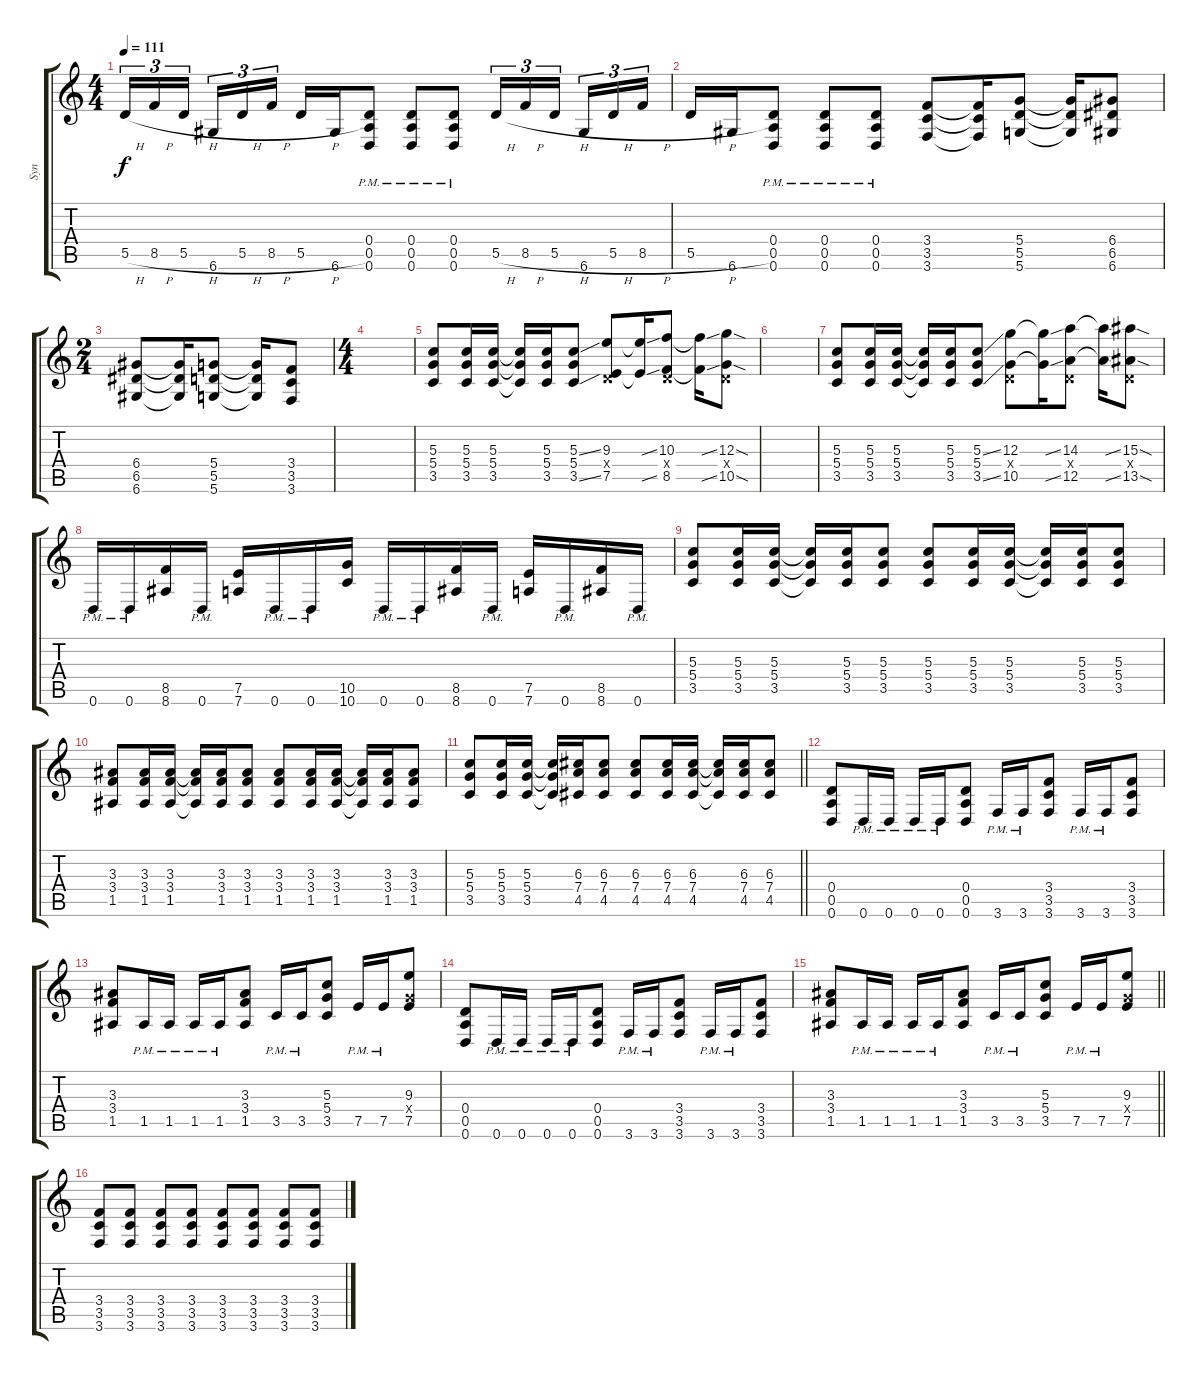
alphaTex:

\track ("Syn" "Syn") {instrument distortionguitar}
\staff {score tabs}
\tuning (E4 B3 G3 D3 A2 D2) {hide}
\ts (4 4)
\tempo 111
\clef g2
\ks c
5.5{h}.16{tu (3 2) dy f} 8.5{h}.16{tu (3 2)} 5.5{h}.16{tu (3 2) beam splitsecondary} 6.6.16{tu (3 2)} 5.5{h}.16{tu (3 2)} 8.5{h}.16{tu (3 2)} 5.5{h}.16 6.6.16 (0.4{pm} 0.5{pm} 0.6{pm}).8 (0.4{pm} 0.5{pm} 0.6{pm}).8 (0.4{pm} 0.5{pm} 0.6{pm}).8 5.5{h}.16{tu (3 2)} 8.5{h}.16{tu (3 2)} 5.5{h}.16{tu (3 2) beam splitsecondary} 6.6.16{tu (3 2)} 5.5{h}.16{tu (3 2)} 8.5{h}.16{tu (3 2)} |
5.5{h}.16 6.6.16 (0.4{pm} 0.5{pm} 0.6{pm}).8 (0.4{pm} 0.5{pm} 0.6{pm}).8 (0.4{pm} 0.5{pm} 0.6{pm}).8 (3.4 3.5 3.6).8 (3.4{t} 3.5{t} 3.6{t}).16 (5.4 5.5 5.6).8 (5.4{t} 5.5{t} 5.6{t}).16 (6.4 6.5 6.6).8 |
\ts (2 4)
(6.4 6.5 6.6).8 (6.4{t} 6.5{t} 6.6{t}).16 (5.4 5.5 5.6).8 (5.4{t} 5.5{t} 5.6{t}).16 (3.4 3.5 3.6).8 |
\ts (4 4)
|
(5.3 5.4 3.5).8 (5.3 5.4 3.5).16 (5.3 5.4 3.5).16 (5.3{t} 5.4{t} 3.5{t}).16 (5.3 5.4 3.5).16 (5.3{ss} 5.4 3.5{ss}).8 (9.3 0.4{x} 7.5).8 (9.3{ss t} 7.5{ss t}).16 (10.3 0.4{x} 8.5).8 (10.3{ss t} 8.5{ss t}).16 (12.3{sod} 0.4{x} 10.5{sod}).8 |
|
(5.3 5.4 3.5).8 (5.3 5.4 3.5).16 (5.3 5.4 3.5).16 (5.3{t} 5.4{t} 3.5{t}).16 (5.3 5.4 3.5).16 (5.3{ss} 5.4 3.5{ss}).8 (12.3 0.4{x} 10.5).8 (12.3{ss t} 10.5{ss t}).16 (14.3 0.4{x} 12.5).8 (14.3{ss t} 12.5{ss t}).16 (15.3{sod} 0.4{x} 13.5{sod}).8 |
0.6{pm}.16 0.6{pm}.16 (8.5 8.6).16 0.6{pm}.16 (7.5 7.6).16 0.6{pm}.16 0.6{pm}.16 (10.5 10.6).16 0.6{pm}.16 0.6{pm}.16 (8.5 8.6).16 0.6{pm}.16 (7.5 7.6).16 0.6{pm}.16 (8.5 8.6).16 0.6{pm}.16 |
(5.3 5.4 3.5).8 (5.3 5.4 3.5).16 (5.3 5.4 3.5).16 (5.3{t} 5.4{t} 3.5{t}).16 (5.3 5.4 3.5).16 (5.3 5.4 3.5).8 (5.3 5.4 3.5).8 (5.3 5.4 3.5).16 (5.3 5.4 3.5).16 (5.3{t} 5.4{t} 3.5{t}).16 (5.3 5.4 3.5).16 (5.3 5.4 3.5).8 |
(3.3 3.4 1.5).8 (3.3 3.4 1.5).16 (3.3 3.4 1.5).16 (3.3{t} 3.4{t} 1.5{t}).16 (3.3 3.4 1.5).16 (3.3 3.4 1.5).8 (3.3 3.4 1.5).8 (3.3 3.4 1.5).16 (3.3 3.4 1.5).16 (3.3{t} 3.4{t} 1.5{t}).16 (3.3 3.4 1.5).16 (3.3 3.4 1.5).8 |
\barLineRight lightlight
(5.3 5.4 3.5).8 (5.3 5.4 3.5).16 (5.3 5.4 3.5).16 (5.3{t} 5.4{t} 3.5{t}).16 (6.3 7.4 4.5).16 (6.3 7.4 4.5).8 (6.3 7.4 4.5).8 (6.3 7.4 4.5).16 (6.3 7.4 4.5).16 (6.3{t} 7.4{t} 4.5{t}).16 (6.3 7.4 4.5).16 (6.3 7.4 4.5).8 |
(0.4 0.5 0.6).8 0.6{pm}.16 0.6{pm}.16 0.6{pm}.16 0.6{pm}.16 (0.4 0.5 0.6).8 3.6{pm}.16 3.6{pm}.16 (3.4 3.5 3.6).8 3.6{pm}.16 3.6{pm}.16 (3.4 3.5 3.6).8 |
(3.3 3.4 1.5).8 1.5{pm}.16 1.5{pm}.16 1.5{pm}.16 1.5{pm}.16 (3.3 3.4 1.5).8 3.5{pm}.16 3.5{pm}.16 (5.3 5.4 3.5).8 7.5{pm}.16 7.5{pm}.16 (9.3 5.4{x} 7.5).8 |
(0.4 0.5 0.6).8 0.6{pm}.16 0.6{pm}.16 0.6{pm}.16 0.6{pm}.16 (0.4 0.5 0.6).8 3.6{pm}.16 3.6{pm}.16 (3.4 3.5 3.6).8 3.6{pm}.16 3.6{pm}.16 (3.4 3.5 3.6).8 |
\barLineRight lightlight
(3.3 3.4 1.5).8 1.5{pm}.16 1.5{pm}.16 1.5{pm}.16 1.5{pm}.16 (3.3 3.4 1.5).8 3.5{pm}.16 3.5{pm}.16 (5.3 5.4 3.5).8 7.5{pm}.16 7.5{pm}.16 (9.3 5.4{x} 7.5).8 |
(3.4 3.5 3.6).8 (3.4 3.5 3.6).8 (3.4 3.5 3.6).8 (3.4 3.5 3.6).8 (3.4 3.5 3.6).8 (3.4 3.5 3.6).8 (3.4 3.5 3.6).8 (3.4 3.5 3.6).8
